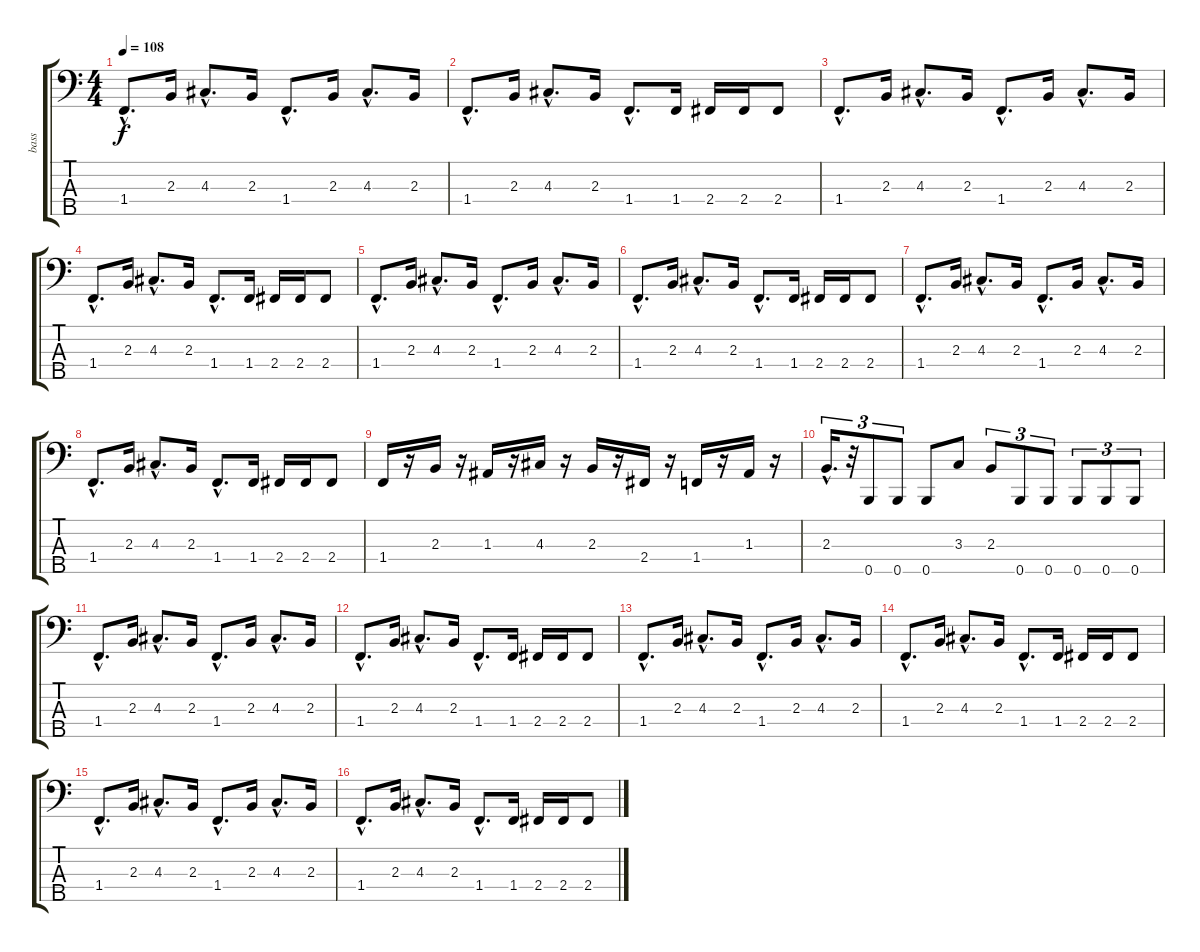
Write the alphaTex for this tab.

\track ("bass" "bass") {instrument electricbasspick}
\staff {score tabs}
\tuning (G2 D2 A1 E1 B0) {hide}
\ts (4 4)
\tempo 108
\clef f4
\ks c
1.4{hac}.8{d dy f instrument electricbasspick} 2.3.16 4.3{hac}.8{d} 2.3.16 1.4{hac}.8{d} 2.3.16 4.3{hac}.8{d} 2.3.16 |
1.4{hac}.8{d} 2.3.16 4.3{hac}.8{d} 2.3.16 1.4{hac}.8{d} 1.4.16 2.4.16 2.4.16 2.4.8 |
1.4{hac}.8{d} 2.3.16 4.3{hac}.8{d} 2.3.16 1.4{hac}.8{d} 2.3.16 4.3{hac}.8{d} 2.3.16 |
1.4{hac}.8{d} 2.3.16 4.3{hac}.8{d} 2.3.16 1.4{hac}.8{d} 1.4.16 2.4.16 2.4.16 2.4.8 |
1.4{hac}.8{d} 2.3.16 4.3{hac}.8{d} 2.3.16 1.4{hac}.8{d} 2.3.16 4.3{hac}.8{d} 2.3.16 |
1.4{hac}.8{d} 2.3.16 4.3{hac}.8{d} 2.3.16 1.4{hac}.8{d} 1.4.16 2.4.16 2.4.16 2.4.8 |
1.4{hac}.8{d} 2.3.16 4.3{hac}.8{d} 2.3.16 1.4{hac}.8{d} 2.3.16 4.3{hac}.8{d} 2.3.16 |
1.4{hac}.8{d} 2.3.16 4.3{hac}.8{d} 2.3.16 1.4{hac}.8{d} 1.4.16 2.4.16 2.4.16 2.4.8 |
1.4.16 r.16 2.3.16 r.16 1.3.16 r.16 4.3.16 r.16 2.3.16 r.16 2.4.16 r.16 1.4.16 r.16 1.3.16 r.16 |
2.3{hac}.16{d tu (3 2)} r.32{tu (3 2)} 0.5.8{tu (3 2)} 0.5.8{tu (3 2)} 0.5.8 3.3.8 2.3.8{tu (3 2)} 0.5.8{tu (3 2)} 0.5.8{tu (3 2)} 0.5.8{tu (3 2)} 0.5.8{tu (3 2)} 0.5.8{tu (3 2)} |
1.4{hac}.8{d} 2.3.16 4.3{hac}.8{d} 2.3.16 1.4{hac}.8{d} 2.3.16 4.3{hac}.8{d} 2.3.16 |
1.4{hac}.8{d} 2.3.16 4.3{hac}.8{d} 2.3.16 1.4{hac}.8{d} 1.4.16 2.4.16 2.4.16 2.4.8 |
1.4{hac}.8{d} 2.3.16 4.3{hac}.8{d} 2.3.16 1.4{hac}.8{d} 2.3.16 4.3{hac}.8{d} 2.3.16 |
1.4{hac}.8{d} 2.3.16 4.3{hac}.8{d} 2.3.16 1.4{hac}.8{d} 1.4.16 2.4.16 2.4.16 2.4.8 |
1.4{hac}.8{d} 2.3.16 4.3{hac}.8{d} 2.3.16 1.4{hac}.8{d} 2.3.16 4.3{hac}.8{d} 2.3.16 |
1.4{hac}.8{d} 2.3.16 4.3{hac}.8{d} 2.3.16 1.4{hac}.8{d} 1.4.16 2.4.16 2.4.16 2.4.8
